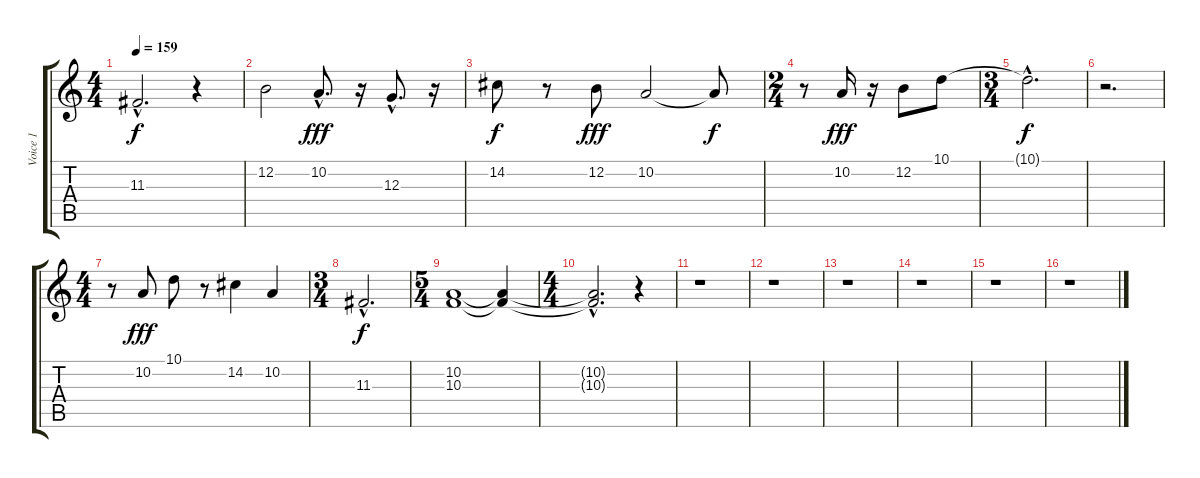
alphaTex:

\track ("Voice 1" "Voice 1") {instrument choiraahs}
\staff {score tabs}
\tuning (E4 B3 G3 D3 A2 E2) {hide}
\ts (4 4)
\tempo 159
\clef g2
\ks c
11.3{hac t}.2{d dy f} r.4 |
12.2.2 10.2{hac}.8{d dy fff} r.16 12.3{hac}.8{d} r.16 |
14.2.8{dy f} r.8 12.2.8{dy fff} 10.2.2 10.2{t}.8{dy f} |
\ts (2 4)
r.8 10.2.16{dy fff} r.16 12.2.8 10.1.8 |
\ts (3 4)
10.1{hac t}.2{d dy f} |
r.2{d} |
\ts (4 4)
r.8 10.2.8{dy fff} 10.1.8 r.8 14.2.4 10.2.4 |
\ts (3 4)
11.3{hac}.2{d dy f} |
\ts (5 4)
(10.2 10.3).1 (10.2{t} 10.3{t}).4 |
\ts (4 4)
(10.2{hac t} 10.3{hac t}).2{d} r.4 |
r.1 |
r.1 |
r.1 |
r.1 |
r.1 |
r.1
